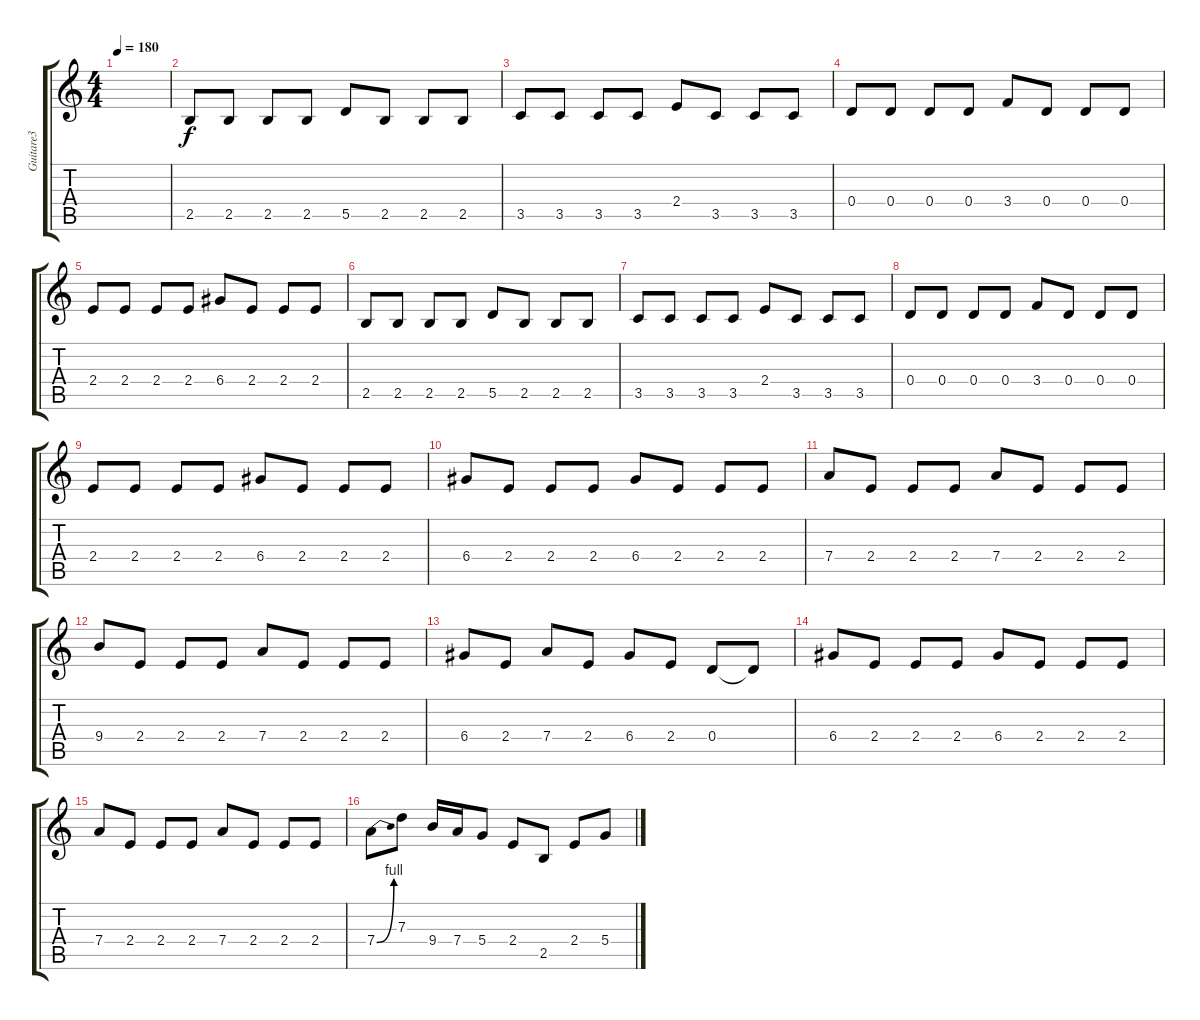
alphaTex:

\track ("Guitare3" "Guitare3") {instrument distortionguitar}
\staff {score tabs}
\tuning (E4 B3 G3 D3 A2 E2) {hide}
\ts (4 4)
\tempo 180
\clef g2
\ks c
|
2.5.8 2.5.8 2.5.8 2.5.8 5.5.8 2.5.8 2.5.8 2.5.8 |
3.5.8 3.5.8 3.5.8 3.5.8 2.4.8 3.5.8 3.5.8 3.5.8 |
0.4.8 0.4.8 0.4.8 0.4.8 3.4.8 0.4.8 0.4.8 0.4.8 |
2.4.8 2.4.8 2.4.8 2.4.8 6.4.8 2.4.8 2.4.8 2.4.8 |
2.5.8 2.5.8 2.5.8 2.5.8 5.5.8 2.5.8 2.5.8 2.5.8 |
3.5.8 3.5.8 3.5.8 3.5.8 2.4.8 3.5.8 3.5.8 3.5.8 |
0.4.8 0.4.8 0.4.8 0.4.8 3.4.8 0.4.8 0.4.8 0.4.8 |
2.4.8 2.4.8 2.4.8 2.4.8 6.4.8 2.4.8 2.4.8 2.4.8 |
6.4.8 2.4.8 2.4.8 2.4.8 6.4.8 2.4.8 2.4.8 2.4.8 |
7.4.8 2.4.8 2.4.8 2.4.8 7.4.8 2.4.8 2.4.8 2.4.8 |
9.4.8 2.4.8 2.4.8 2.4.8 7.4.8 2.4.8 2.4.8 2.4.8 |
6.4.8 2.4.8 7.4.8 2.4.8 6.4.8 2.4.8 0.4.8 0.4{t}.8 |
6.4.8 2.4.8 2.4.8 2.4.8 6.4.8 2.4.8 2.4.8 2.4.8 |
7.4.8 2.4.8 2.4.8 2.4.8 7.4.8 2.4.8 2.4.8 2.4.8 |
7.4{be (bend 0 0 60 4)}.8 7.3.8 9.4.16 7.4.16 5.4.8 2.4.8 2.5.8 2.4.8 5.4.8
